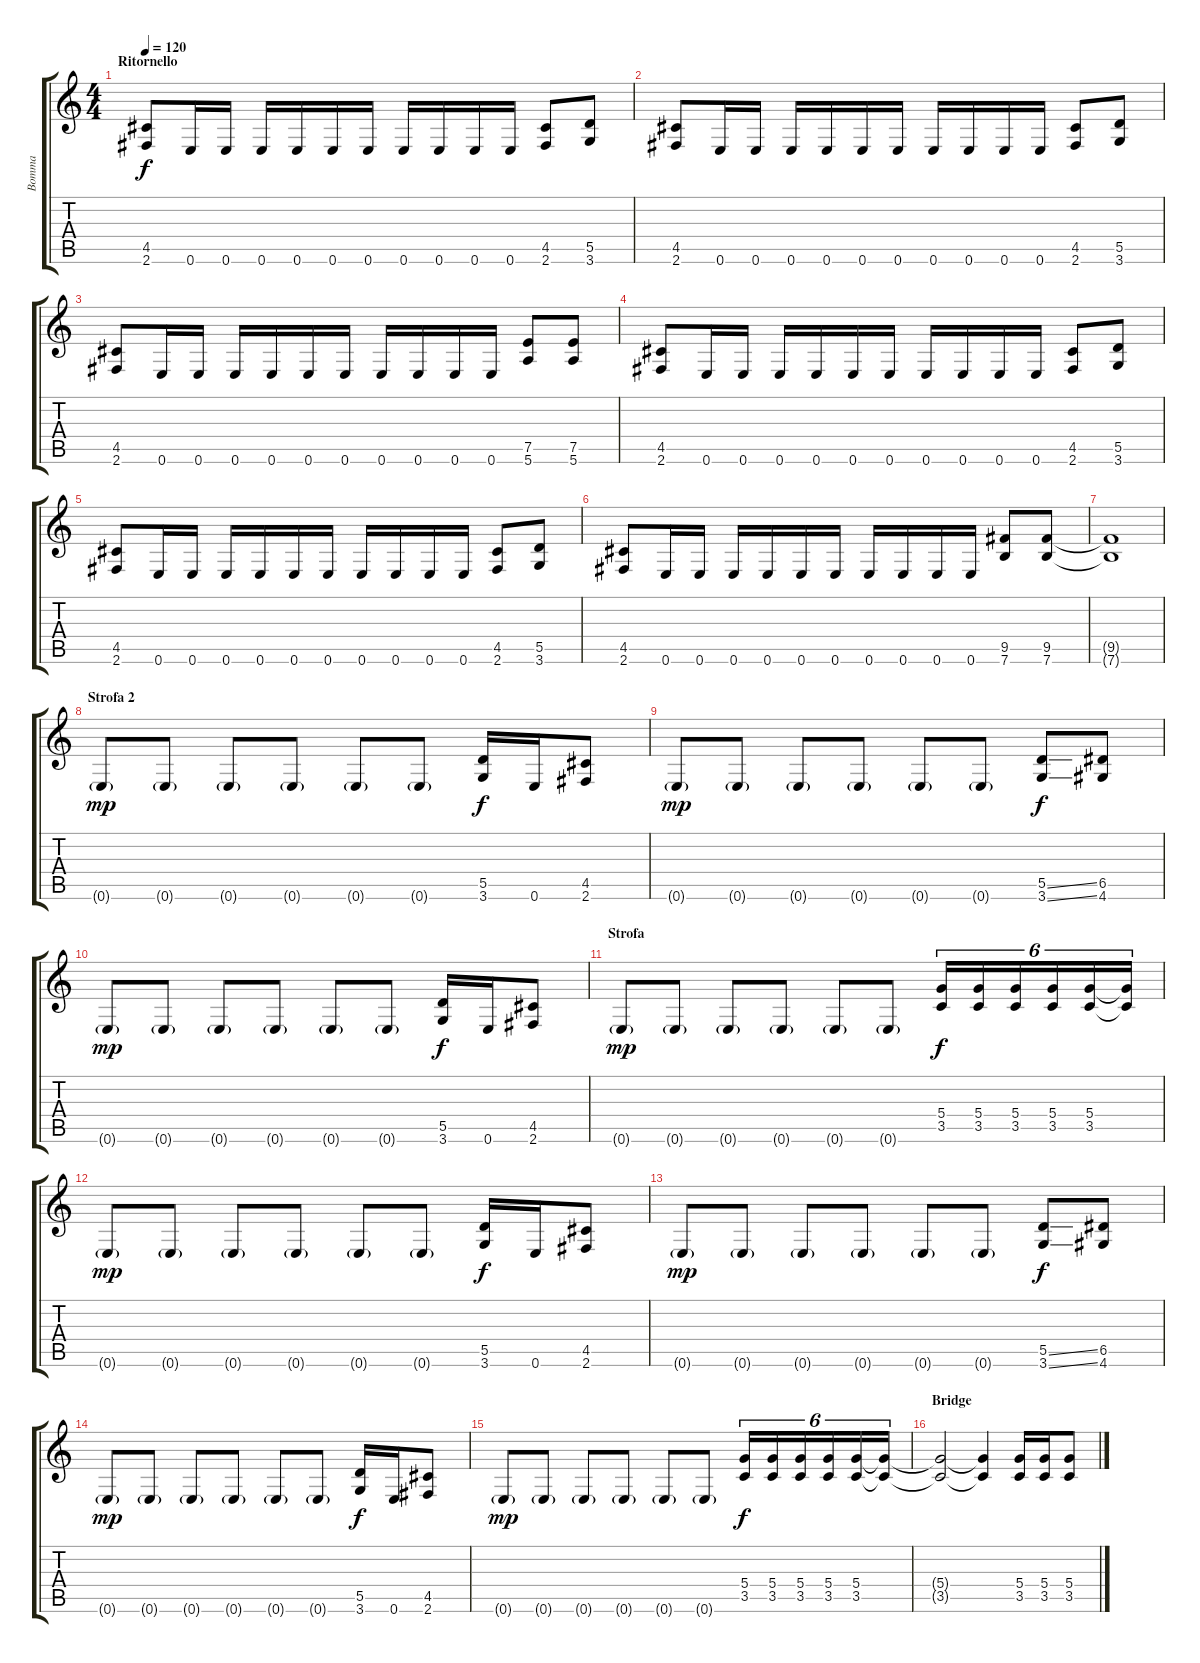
\track ("Bomma" "Bomma") {instrument distortionguitar}
\staff {score tabs}
\tuning (E4 B3 G3 D3 A2 E2) {hide}
\ts (4 4)
\section ("" "Ritornello")
\tempo 120
\clef g2
\ks c
(4.5 2.6).8{dy f} 0.6.16 0.6.16 0.6.16 0.6.16 0.6.16 0.6.16 0.6.16 0.6.16 0.6.16 0.6.16 (4.5 2.6).8 (5.5 3.6).8 |
(4.5 2.6).8 0.6.16 0.6.16 0.6.16 0.6.16 0.6.16 0.6.16 0.6.16 0.6.16 0.6.16 0.6.16 (4.5 2.6).8 (5.5 3.6).8 |
(4.5 2.6).8 0.6.16 0.6.16 0.6.16 0.6.16 0.6.16 0.6.16 0.6.16 0.6.16 0.6.16 0.6.16 (7.5 5.6).8 (7.5 5.6).8 |
(4.5 2.6).8 0.6.16 0.6.16 0.6.16 0.6.16 0.6.16 0.6.16 0.6.16 0.6.16 0.6.16 0.6.16 (4.5 2.6).8 (5.5 3.6).8 |
(4.5 2.6).8 0.6.16 0.6.16 0.6.16 0.6.16 0.6.16 0.6.16 0.6.16 0.6.16 0.6.16 0.6.16 (4.5 2.6).8 (5.5 3.6).8 |
(4.5 2.6).8 0.6.16 0.6.16 0.6.16 0.6.16 0.6.16 0.6.16 0.6.16 0.6.16 0.6.16 0.6.16 (9.5 7.6).8 (9.5 7.6).8 |
(9.5{t} 7.6{t}).1 |
\section ("" "Strofa 2")
0.6{g}.8{dy mp} 0.6{g}.8 0.6{g}.8 0.6{g}.8 0.6{g}.8 0.6{g}.8 (5.5 3.6).16{dy f} 0.6.16 (4.5 2.6).8 |
0.6{g}.8{dy mp} 0.6{g}.8 0.6{g}.8 0.6{g}.8 0.6{g}.8 0.6{g}.8 (5.5{ss} 3.6{ss}).8{dy f} (6.5 4.6).8 |
0.6{g}.8{dy mp} 0.6{g}.8 0.6{g}.8 0.6{g}.8 0.6{g}.8 0.6{g}.8 (5.5 3.6).16{dy f} 0.6.16 (4.5 2.6).8 |
\section ("" "Strofa")
0.6{g}.8{dy mp} 0.6{g}.8 0.6{g}.8 0.6{g}.8 0.6{g}.8 0.6{g}.8 (5.4 3.5).16{tu (6 4) dy f} (5.4 3.5).16{tu (6 4)} (5.4 3.5).16{tu (6 4)} (5.4 3.5).16{tu (6 4)} (5.4 3.5).16{tu (6 4)} (5.4{t} 3.5{t}).16{tu (6 4)} |
0.6{g}.8{dy mp} 0.6{g}.8 0.6{g}.8 0.6{g}.8 0.6{g}.8 0.6{g}.8 (5.5 3.6).16{dy f} 0.6.16 (4.5 2.6).8 |
0.6{g}.8{dy mp} 0.6{g}.8 0.6{g}.8 0.6{g}.8 0.6{g}.8 0.6{g}.8 (5.5{ss} 3.6{ss}).8{dy f} (6.5 4.6).8 |
0.6{g}.8{dy mp} 0.6{g}.8 0.6{g}.8 0.6{g}.8 0.6{g}.8 0.6{g}.8 (5.5 3.6).16{dy f} 0.6.16 (4.5 2.6).8 |
0.6{g}.8{dy mp} 0.6{g}.8 0.6{g}.8 0.6{g}.8 0.6{g}.8 0.6{g}.8 (5.4 3.5).16{tu (6 4) dy f} (5.4 3.5).16{tu (6 4)} (5.4 3.5).16{tu (6 4)} (5.4 3.5).16{tu (6 4)} (5.4 3.5).16{tu (6 4)} (5.4{t} 3.5{t}).16{tu (6 4)} |
\section ("" "Bridge")
(5.4{t} 3.5{t}).2 (5.4{t} 3.5{t}).4 (5.4 3.5).16 (5.4 3.5).16 (5.4 3.5).8
